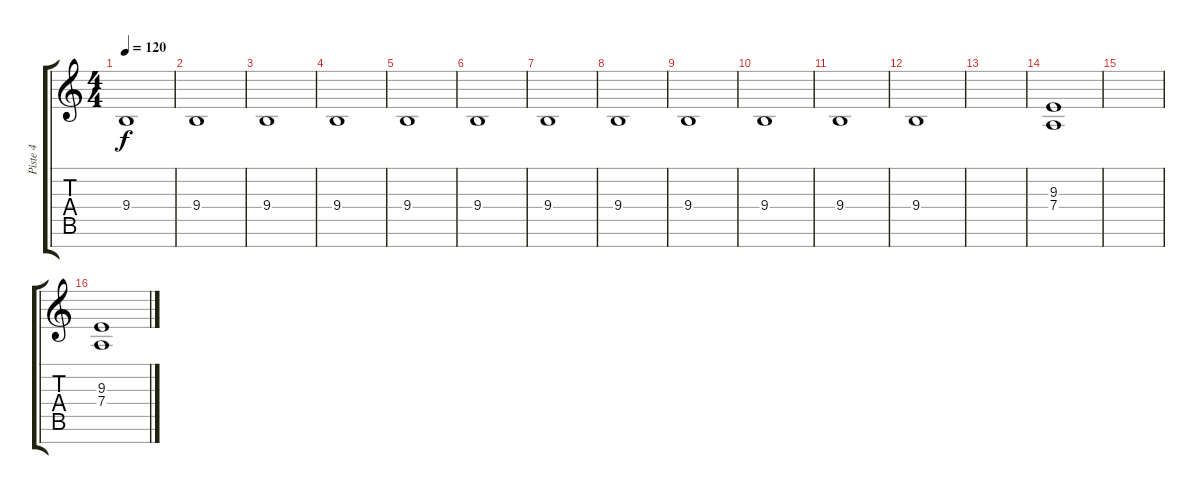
\track ("Piste 4" "Piste 4") {instrument pad7halo}
\staff {score tabs}
\tuning (E4 B3 G3 D3 A2 E2 B1) {hide}
\ts (4 4)
\tempo 120
\clef g2
\ks c
9.4.1{dy f volume 8} |
9.4.1{volume 8} |
9.4.1{volume 8} |
9.4.1{volume 8} |
9.4.1{volume 8} |
9.4.1{volume 8} |
9.4.1{volume 8} |
9.4.1{volume 8} |
9.4.1{volume 8} |
9.4.1{volume 8} |
9.4.1{volume 8} |
9.4.1{volume 8} |
|
(9.3 7.4).1 |
|
(9.3 7.4).1
